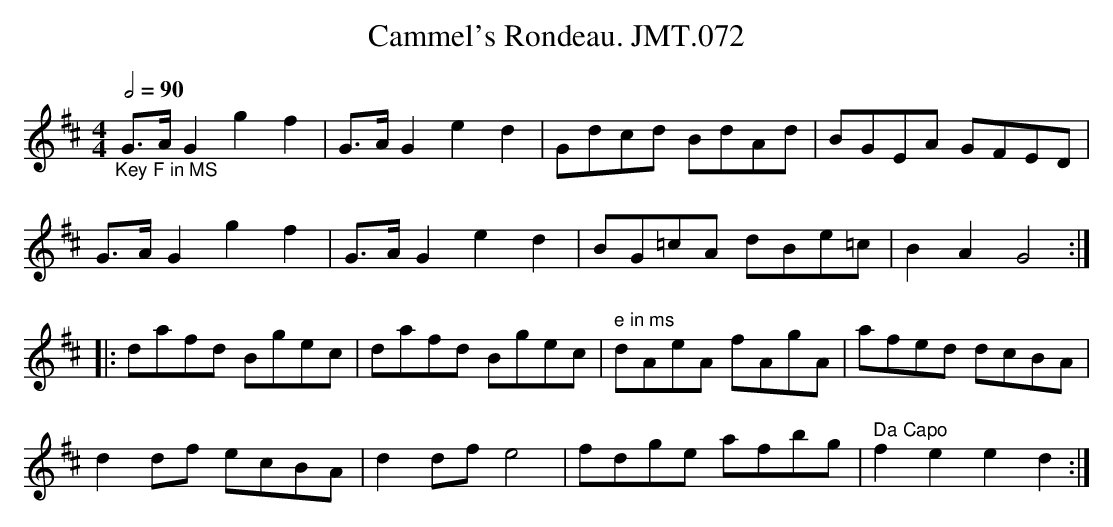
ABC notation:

X:1
T:Cammel's Rondeau. JMT.072
M:4/4
L:1/8
Q:1/2=90
K:D
"_Key F in MS"G>AG2g2f2|G>AG2e2d2|Gdcd BdAd|BGEA GFED|
G>AG2g2f2|G>AG2e2d2|BG=cA dBe=c|B2A2G4:|
|:dafd Bgec|dafd Bgec|" e in ms"dAeA fAgA|afed dcBA|
d2df ecBA|d2dfe4|fdge afbg|" Da Capo"f2e2e2d2:|
